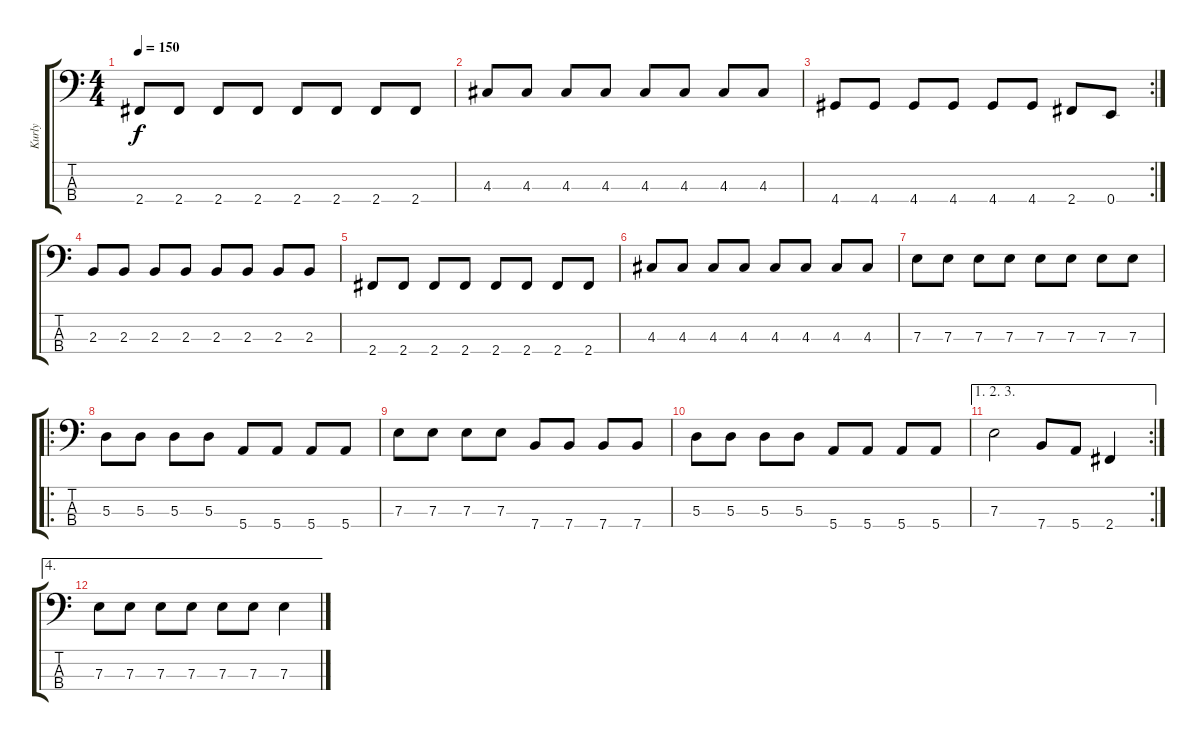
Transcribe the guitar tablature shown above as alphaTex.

\track ("Kurly" "Kurly") {instrument electricbassfinger}
\staff {score tabs}
\tuning (G2 D2 A1 E1) {hide}
\ts (4 4)
\tempo 150
\clef f4
\ks c
2.4.8{dy f} 2.4.8 2.4.8 2.4.8 2.4.8 2.4.8 2.4.8 2.4.8 |
4.3.8 4.3.8 4.3.8 4.3.8 4.3.8 4.3.8 4.3.8 4.3.8 |
\rc 2
4.4.8 4.4.8 4.4.8 4.4.8 4.4.8 4.4.8 2.4.8 0.4.8 |
2.3.8 2.3.8 2.3.8 2.3.8 2.3.8 2.3.8 2.3.8 2.3.8 |
2.4.8 2.4.8 2.4.8 2.4.8 2.4.8 2.4.8 2.4.8 2.4.8 |
4.3.8 4.3.8 4.3.8 4.3.8 4.3.8 4.3.8 4.3.8 4.3.8 |
7.3.8 7.3.8 7.3.8 7.3.8 7.3.8 7.3.8 7.3.8 7.3.8 |
\ro
5.3.8 5.3.8 5.3.8 5.3.8 5.4.8 5.4.8 5.4.8 5.4.8 |
7.3.8 7.3.8 7.3.8 7.3.8 7.4.8 7.4.8 7.4.8 7.4.8 |
5.3.8 5.3.8 5.3.8 5.3.8 5.4.8 5.4.8 5.4.8 5.4.8 |
\ae (1 2 3)
\rc 2
7.3.2 7.4.8 5.4.8 2.4.4 |
\ae 4
7.3.8 7.3.8 7.3.8 7.3.8 7.3.8 7.3.8 7.3.4
